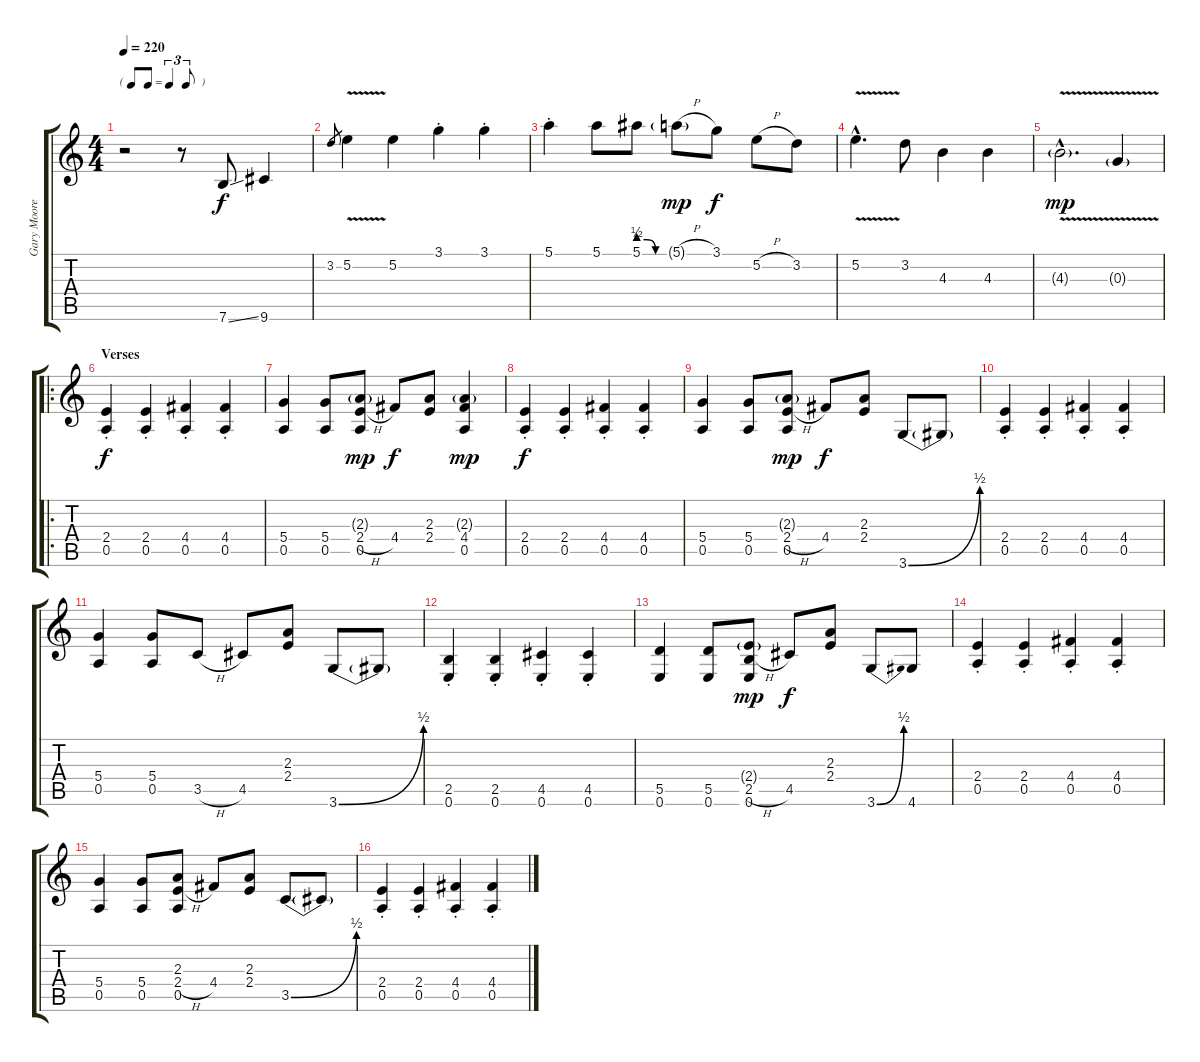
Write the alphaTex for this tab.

\track ("Gary Moore (Guitar I)" "Gary Moore") {instrument distortionguitar}
\staff {score tabs}
\tuning (E4 B3 G3 D3 A2 E2) {hide}
\ts (4 4)
\tf triplet8th
\tempo 220
\clef g2
\ks c
r.2{dy f instrument distortionguitar} r.8 7.6{ss}.8 9.6.4 |
3.2.8{gr} 5.2{v}.4 5.2.4 3.1{st}.4 3.1{st}.4 |
5.1{st}.4 5.1.8 5.1{be (custom 0 2 20 2 40 0 60 0)}.8 5.1{h g}.8{dy mp} 3.1.8{dy f} 5.2{h}.8 3.2.8 |
5.2{v hac}.4{d} 3.2.8 4.3.4 4.3.4 |
4.3{v g hac}.2{d dy mp} 0.3{v g}.4 |
\ro
\section ("" "Verses")
(2.4{st} 0.5).4{dy f} (2.4{st} 0.5).4 (4.4{st} 0.5).4 (4.4{st} 0.5).4 |
(5.4 0.5).4 (5.4 0.5).8 (2.3{g} 2.4{h} 0.5).8{dy mp} 4.4.8{dy f} (2.3 2.4).8 (2.3{g} 4.4 0.5).4{dy mp} |
(2.4{st} 0.5).4{dy f} (2.4{st} 0.5).4 (4.4{st} 0.5).4 (4.4{st} 0.5).4 |
(5.4 0.5).4 (5.4 0.5).8 (2.3{g} 2.4{h} 0.5).8{dy mp} 4.4.8{dy f} (2.3 2.4).8 3.6{be (bend 0 0 60 2)}.8 3.6{t}.8 |
(2.4{st} 0.5).4 (2.4{st} 0.5).4 (4.4{st} 0.5).4 (4.4{st} 0.5).4 |
(5.4 0.5).4 (5.4 0.5).8 3.5{h}.8 4.5.8 (2.3 2.4).8 3.6{be (bend 0 0 60 2)}.8 3.6{t}.8 |
(2.5 0.6{st}).4 (2.5 0.6{st}).4 (4.5 0.6{st}).4 (4.5 0.6{st}).4 |
(5.5 0.6).4 (5.5 0.6).8 (2.4{g} 2.5{h} 0.6).8{dy mp} 4.5.8{dy f} (2.3 2.4).8 3.6{be (bend 0 0 60 2)}.8 4.6.8 |
(2.4{st} 0.5).4 (2.4{st} 0.5).4 (4.4{st} 0.5).4 (4.4{st} 0.5).4 |
(5.4 0.5).4 (5.4 0.5).8 (2.3 2.4{h} 0.5).8 4.4.8 (2.3 2.4).8 3.5{be (bend 0 0 60 2)}.8 3.5{t}.8 |
(2.4{st} 0.5).4 (2.4{st} 0.5).4 (4.4{st} 0.5).4 (4.4{st} 0.5).4
